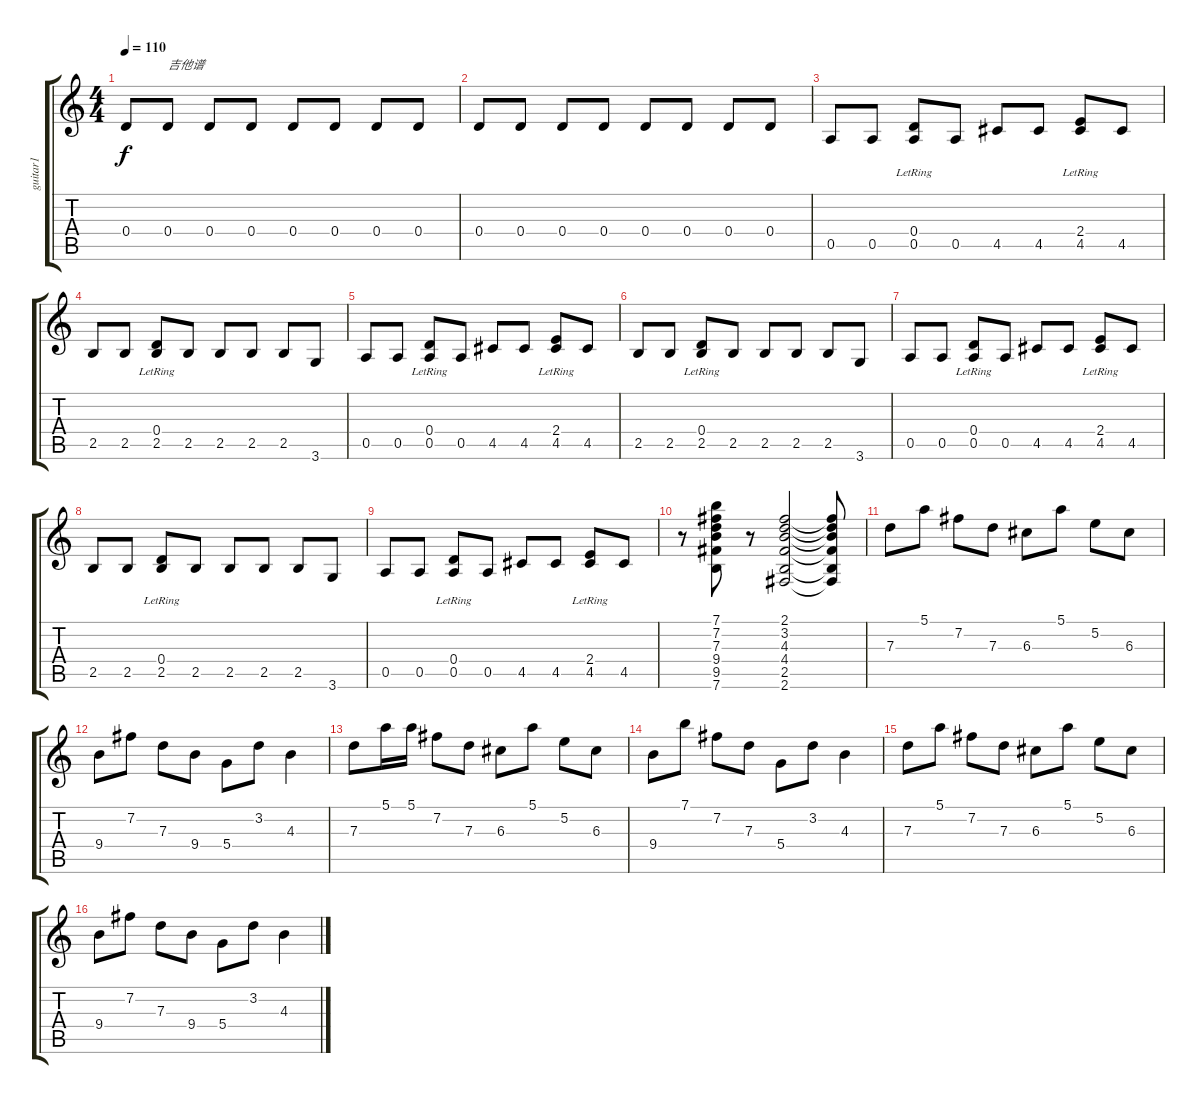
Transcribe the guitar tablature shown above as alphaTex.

\track ("guitar1" "guitar1") {instrument acousticguitarsteel}
\staff {score tabs}
\tuning (E4 B3 G3 D3 A2 E2) {hide}
\ts (4 4)
\tempo 110
\clef g2
\ks c
0.4.8{dy f instrument acousticguitarsteel} 0.4.8{txt "吉他谱"} 0.4.8 0.4.8 0.4.8 0.4.8 0.4.8 0.4.8 |
0.4.8 0.4.8 0.4.8 0.4.8 0.4.8 0.4.8 0.4.8 0.4.8 |
0.5.8 0.5.8 (0.4{lr} 0.5).8 0.5.8 4.5.8 4.5.8 (2.4{lr} 4.5).8 4.5.8 |
2.5.8 2.5.8 (0.4{lr} 2.5).8 2.5.8 2.5.8 2.5.8 2.5.8 3.6.8 |
0.5.8 0.5.8 (0.4{lr} 0.5).8 0.5.8 4.5.8 4.5.8 (2.4{lr} 4.5).8 4.5.8 |
2.5.8 2.5.8 (0.4{lr} 2.5).8 2.5.8 2.5.8 2.5.8 2.5.8 3.6.8 |
0.5.8 0.5.8 (0.4{lr} 0.5).8 0.5.8 4.5.8 4.5.8 (2.4{lr} 4.5).8 4.5.8 |
2.5.8 2.5.8 (0.4{lr} 2.5).8 2.5.8 2.5.8 2.5.8 2.5.8 3.6.8 |
0.5.8 0.5.8 (0.4{lr} 0.5).8 0.5.8 4.5.8 4.5.8 (2.4{lr} 4.5).8 4.5.8 |
r.8 (7.1 7.2 7.3 9.4 9.5 7.6).8 r.8 (2.1 3.2 4.3 4.4 2.5 2.6).2 (2.1{t} 3.2{t} 4.3{t} 4.4{t} 2.5{t} 2.6{t}).8 |
7.3.8{instrument electricguitarclean} 5.1.8 7.2.8 7.3.8 6.3.8 5.1.8 5.2.8 6.3.8 |
9.4.8 7.2.8 7.3.8 9.4.8 5.4.8 3.2.8 4.3.4 |
7.3.8 5.1.16 5.1.16 7.2.8 7.3.8 6.3.8 5.1.8 5.2.8 6.3.8 |
9.4.8 7.1.8 7.2.8 7.3.8 5.4.8 3.2.8 4.3.4 |
7.3.8 5.1.8 7.2.8 7.3.8 6.3.8 5.1.8 5.2.8 6.3.8 |
9.4.8 7.2.8 7.3.8 9.4.8 5.4.8 3.2.8 4.3.4
